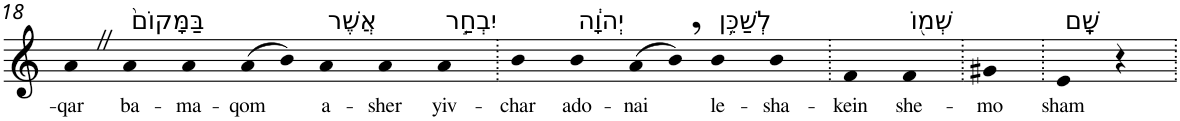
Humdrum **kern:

**kern	**text
*part1	*part1
*staff1	*staff1
*I"Piano	*
*I'Pno	*
!!LO:PB:g=z
*clefG2	*
*k[]	*
=18	=18
!	!LO:LY:b
4aZ	-qar
!LO:TX:a:t=בַּמָּקוֹם֙	!
!	!LO:LY:b
4a	ba-
!	!LO:LY:b
4a	-ma-
!	!LO:LY:b
(8a	-qom
8b)	.
!LO:TX:a:t=אֲשֶׁר	!
!	!LO:LY:b
4a	a-
!	!LO:LY:b
4a	-sher
!LO:TX:a:t=יִבְחַ֣ר	!
!	!LO:LY:b
4a	yiv-
=19.	=19.
!	!LO:LY:b
4b	-char
!LO:TX:a:t=יְהוָ֔ה	!
!	!LO:LY:b
4b	ado-
!	!LO:LY:b
(8a	-nai
8b,)	.
!LO:TX:a:t=לְשַׁכֵּ֥ן	!
!	!LO:LY:b
4b	le-
!	!LO:LY:b
4b	-sha-
=20.	=20.
!	!LO:LY:b
4f	-kein
!LO:TX:a:t=שְׁמ֖וֹ	!
!	!LO:LY:b
4f	she-
=21.	=21.
!	!LO:LY:b
4g#X	-mo
=22.	=22.
!LO:TX:a:t=שָֽׁם	!
!	!LO:LY:b
4e	sham
4r	.
=.	=.
*-	*-
